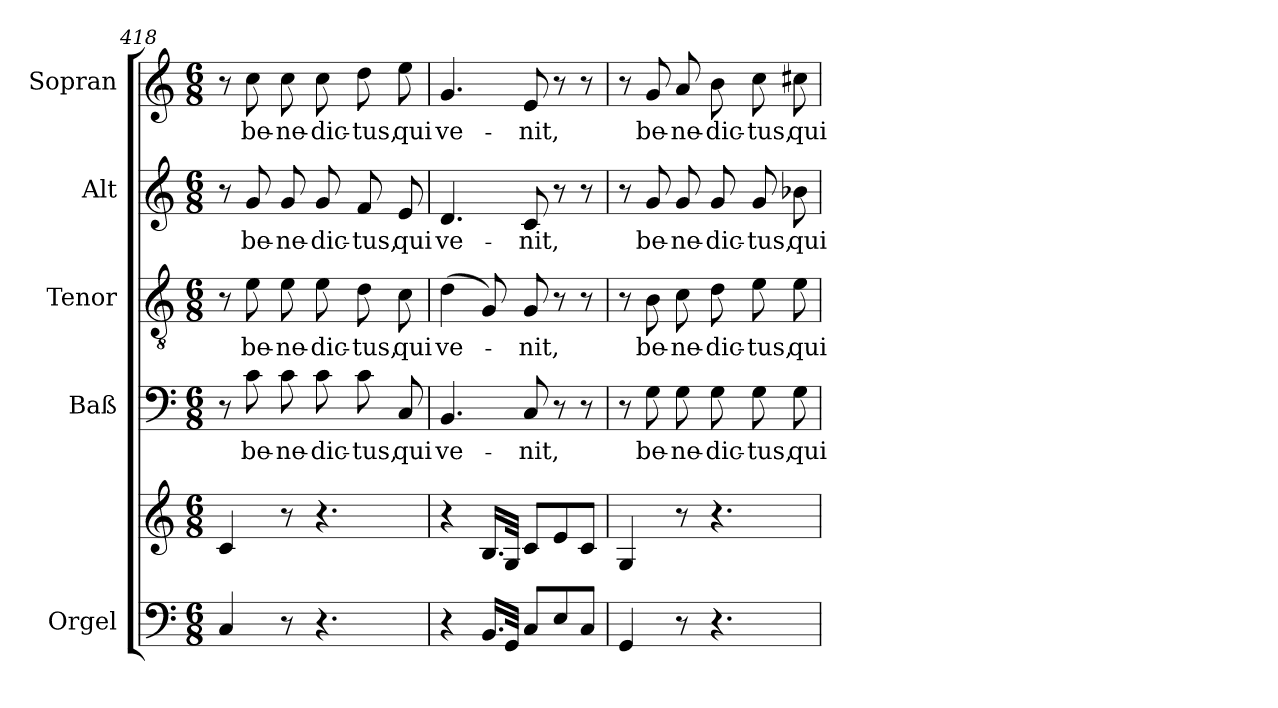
**kern	**kern	**kern	**text	**kern	**text	**kern	**text	**kern	**text
*part5	*part5	*part4	*part4	*part3	*part3	*part2	*part2	*part1	*part1
*staff6	*staff5	*staff4	*staff4	*staff3	*staff3	*staff2	*staff2	*staff1	*staff1
*I"Orgel	*	*I"Baß	*	*I"Tenor	*	*I"Alt	*	*I"Sopran	*
*I'Org.	*	*	*	*	*	*	*	*	*
*clefF4	*clefG2	*clefF4	*	*clefGv2	*	*clefG2	*	*clefG2	*
*k[]	*k[]	*k[]	*	*k[]	*	*k[]	*	*k[]	*
*C:	*C:	*C:	*	*C:	*	*C:	*	*C:	*
*M6/8	*M6/8	*M6/8	*	*M6/8	*	*M6/8	*	*M6/8	*
=418	=418	=418	=418	=418	=418	=418	=418	=418	=418
4C/	4c/	8r	.	8r	.	8r	.	8r	.
!	!	!	!LO:LY:b	!	!LO:LY:b	!	!LO:LY:b	!	!LO:LY:b
.	.	8c\	be-	8e\	be-	8g/	be-	8cc\	be-
!	!	!	!LO:LY:b	!	!LO:LY:b	!	!LO:LY:b	!	!LO:LY:b
8r	8r	8c\	-ne-	8e\	-ne-	8g/	-ne-	8cc\	-ne-
!	!	!	!LO:LY:b	!	!LO:LY:b	!	!LO:LY:b	!	!LO:LY:b
4.r	4.r	8c\	-dic-	8e\	-dic-	8g/	-dic-	8cc\	-dic-
!	!	!	!LO:LY:b	!	!LO:LY:b	!	!LO:LY:b	!	!LO:LY:b
.	.	8c\	-tus,	8d\	-tus,	8f/	-tus,	8dd\	-tus,
!	!	!	!LO:LY:b	!	!LO:LY:b	!	!LO:LY:b	!	!LO:LY:b
.	.	8C/	qui	8c\	qui	8e/	qui	8ee\	qui
=419	=419	=419	=419	=419	=419	=419	=419	=419	=419
!	!	!	!LO:LY:b	!	!LO:LY:b	!	!LO:LY:b	!	!LO:LY:b
4r	4r	4.BB/	ve-	(>4d\	ve-	4.d/	ve-	4.g/	ve-
16.BB/LL	16.B/LL	.	.	8G/)	.	.	.	.	.
32GG/JJk	32G/JJk	.	.	.	.	.	.	.	.
!	!	!	!LO:LY:b	!	!LO:LY:b	!	!LO:LY:b	!	!LO:LY:b
8C/L	8c/L	8C/	-nit,	8G/	-nit,	8c/	-nit,	8e/	-nit,
8E/	8e/	8r	.	8r	.	8r	.	8r	.
8C/J	8c/J	8r	.	8r	.	8r	.	8r	.
!!LO:PB:g=z
=420	=420	=420	=420	=420	=420	=420	=420	=420	=420
4GG/	4G/	8r	.	8r	.	8r	.	8r	.
!	!	!	!LO:LY:b	!	!LO:LY:b	!	!LO:LY:b	!	!LO:LY:b
.	.	8G\	be-	8B\	be-	8g/	be-	8g/	be-
!	!	!	!LO:LY:b	!	!LO:LY:b	!	!LO:LY:b	!	!LO:LY:b
8r	8r	8G\	-ne-	8c\	-ne-	8g/	-ne-	8a/	-ne-
!	!	!	!LO:LY:b	!	!LO:LY:b	!	!LO:LY:b	!	!LO:LY:b
4.r	4.r	8G\	-dic-	8d\	-dic-	8g/	-dic-	8b\	-dic-
!	!	!	!LO:LY:b	!	!LO:LY:b	!	!LO:LY:b	!	!LO:LY:b
.	.	8G\	-tus,	8e\	-tus,	8g/	-tus,	8cc\	-tus,
!	!	!	!LO:LY:b	!	!LO:LY:b	!	!LO:LY:b	!	!LO:LY:b
.	.	8G\	qui	8e\	qui	8b-X\	qui	8cc#X\	qui
=	=	=	=	=	=	=	=	=	=
*-	*-	*-	*-	*-	*-	*-	*-	*-	*-
